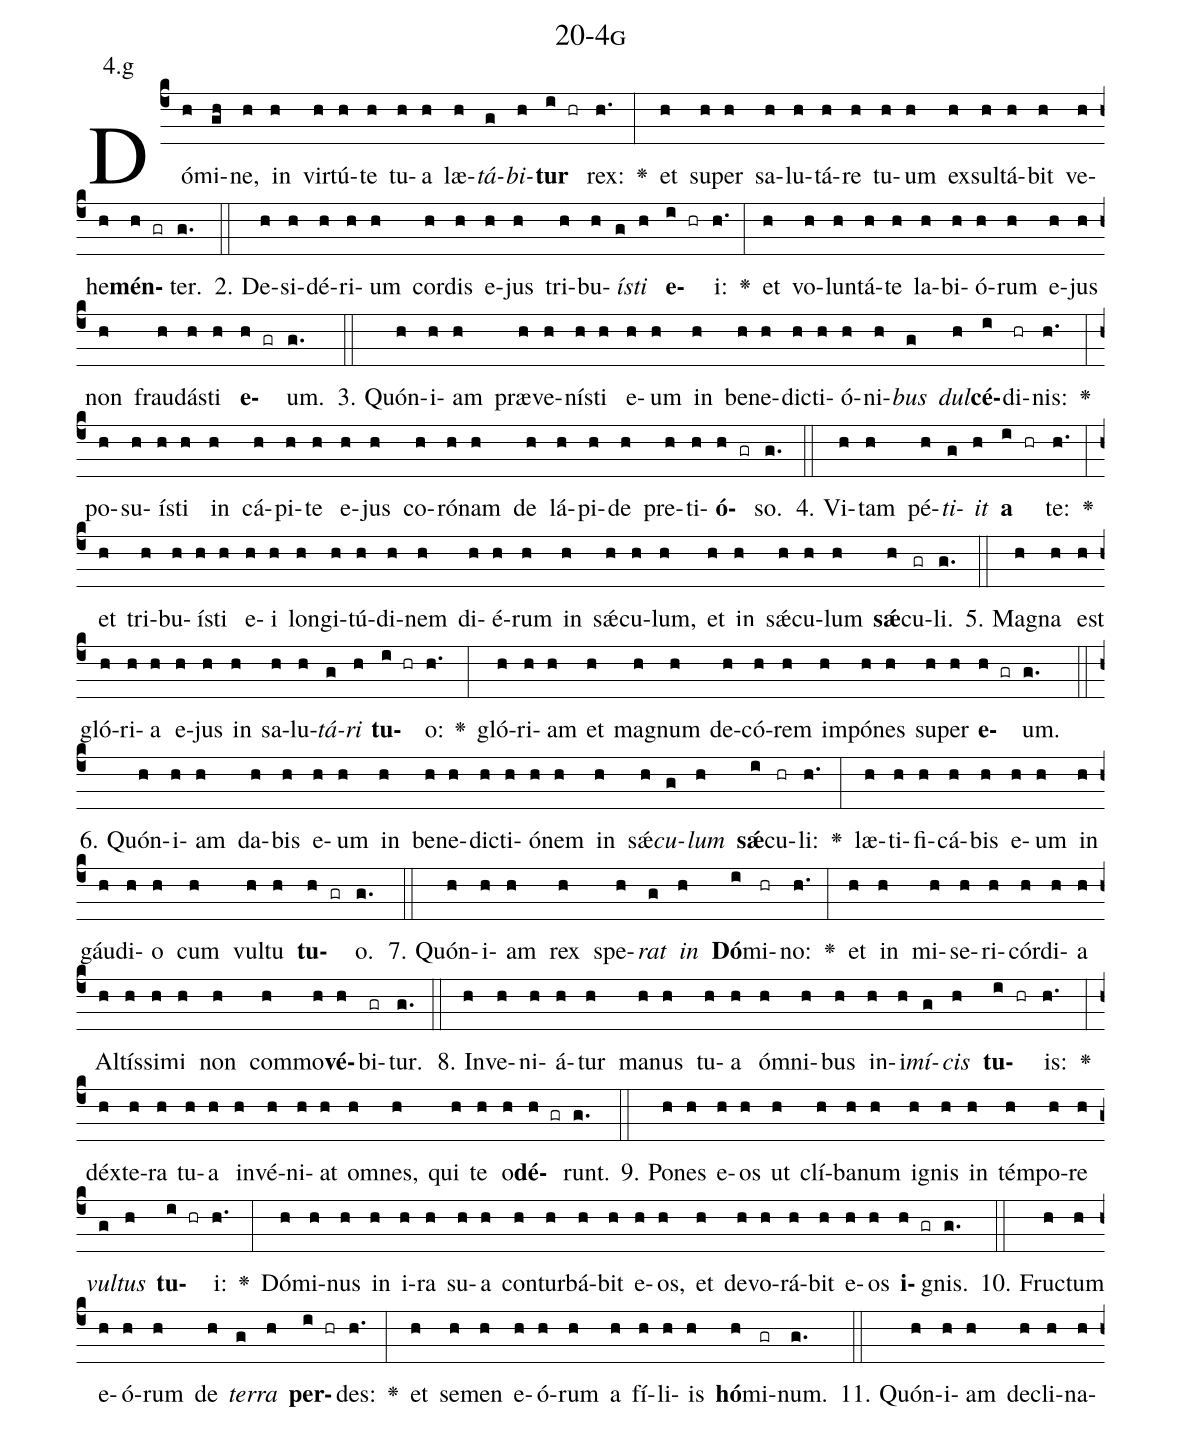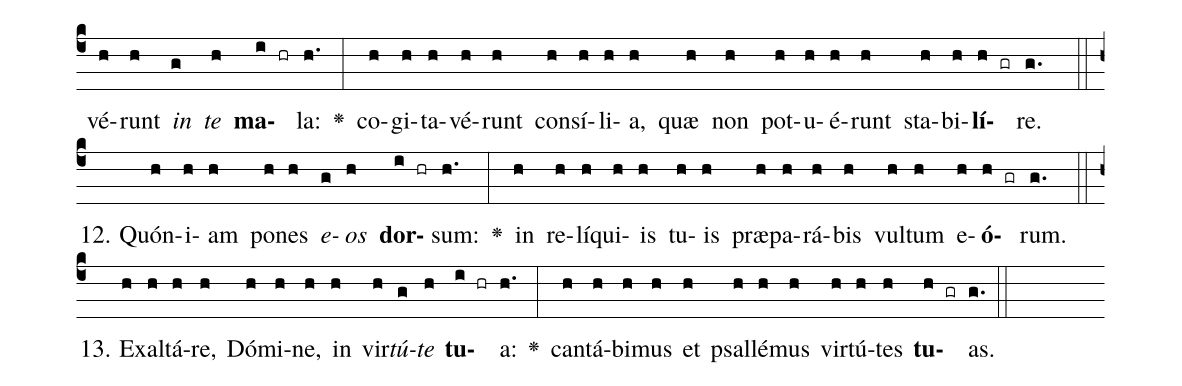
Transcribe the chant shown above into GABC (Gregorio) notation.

name: 20-4g;
annotation: 4.g;
%%
(c4)Dó(h)mi(gh)ne,(h) in(h) vir(h)tú(h)te(h) tu(h)a(h) læ(h)<i>tá</i>(g)<i>bi</i>(h)<b>tur</b>(i hr) rex:(h.) <v>\greheightstar</v>(:) et(h) su(h)per(h) sa(h)lu(h)tá(h)re(h) tu(h)um(h) ex(h)sul(h)tá(h)bit(h) ve(h)he(h)<b>mén</b>(h gr)ter.(g.) (::)
2. De(h)si(h)dé(h)ri(h)um(h) cor(h)dis(h) e(h)jus(h) tri(h)bu(h)<i>ís</i>(g)<i>ti</i>(h) <b>e</b>(i hr)i:(h.) <v>\greheightstar</v>(:) et(h) vo(h)lun(h)tá(h)te(h) la(h)bi(h)ó(h)rum(h) e(h)jus(h) non(h) frau(h)dás(h)ti(h) <b>e</b>(h gr)um.(g.) (::)
3. Quón(h)i(h)am(h) præ(h)ve(h)nís(h)ti(h) e(h)um(h) in(h) be(h)ne(h)dic(h)ti(h)ó(h)ni(h)<i>bus</i>(g) <i>dul</i>(h)<b>cé</b>(i)di(hr)nis:(h.) <v>\greheightstar</v>(:) po(h)su(h)ís(h)ti(h) in(h) cá(h)pi(h)te(h) e(h)jus(h) co(h)ró(h)nam(h) de(h) lá(h)pi(h)de(h) pre(h)ti(h)<b>ó</b>(h gr)so.(g.) (::)
4. Vi(h)tam(h) pé(h)<i>ti</i>(g)<i>it</i>(h) <b>a</b>(i hr) te:(h.) <v>\greheightstar</v>(:) et(h) tri(h)bu(h)ís(h)ti(h) e(h)i(h) lon(h)gi(h)tú(h)di(h)nem(h) di(h)é(h)rum(h) in(h) sǽ(h)cu(h)lum,(h) et(h) in(h) sǽ(h)cu(h)lum(h) <b>sǽ</b>(h)cu(gr)li.(g.) (::)
5. Ma(h)gna(h) est(h) gló(h)ri(h)a(h) e(h)jus(h) in(h) sa(h)lu(h)<i>tá</i>(g)<i>ri</i>(h) <b>tu</b>(i hr)o:(h.) <v>\greheightstar</v>(:) gló(h)ri(h)am(h) et(h) ma(h)gnum(h) de(h)có(h)rem(h) im(h)pó(h)nes(h) su(h)per(h) <b>e</b>(h gr)um.(g.) (::)
6. Quón(h)i(h)am(h) da(h)bis(h) e(h)um(h) in(h) be(h)ne(h)dic(h)ti(h)ó(h)nem(h) in(h) sǽ(h)<i>cu</i>(g)<i>lum</i>(h) <b>sǽ</b>(i)cu(hr)li:(h.) <v>\greheightstar</v>(:) læ(h)ti(h)fi(h)cá(h)bis(h) e(h)um(h) in(h) gáu(h)di(h)o(h) cum(h) vul(h)tu(h) <b>tu</b>(h gr)o.(g.) (::)
7. Quón(h)i(h)am(h) rex(h) spe(h)<i>rat</i>(g) <i>in</i>(h) <b>Dó</b>(i)mi(hr)no:(h.) <v>\greheightstar</v>(:) et(h) in(h) mi(h)se(h)ri(h)cór(h)di(h)a(h) Al(h)tís(h)si(h)mi(h) non(h) com(h)mo(h)<b>vé</b>(h)bi(gr)tur.(g.) (::)
8. In(h)ve(h)ni(h)á(h)tur(h) ma(h)nus(h) tu(h)a(h) óm(h)ni(h)bus(h) in(h)i(h)<i>mí</i>(g)<i>cis</i>(h) <b>tu</b>(i hr)is:(h.) <v>\greheightstar</v>(:) déx(h)te(h)ra(h) tu(h)a(h) in(h)vé(h)ni(h)at(h) om(h)nes,(h) qui(h) te(h) o(h)<b>dé</b>(h gr)runt.(g.) (::)
9. Po(h)nes(h) e(h)os(h) ut(h) clí(h)ba(h)num(h) i(h)gnis(h) in(h) tém(h)po(h)re(h) <i>vul</i>(g)<i>tus</i>(h) <b>tu</b>(i hr)i:(h.) <v>\greheightstar</v>(:) Dó(h)mi(h)nus(h) in(h) i(h)ra(h) su(h)a(h) con(h)tur(h)bá(h)bit(h) e(h)os,(h) et(h) de(h)vo(h)rá(h)bit(h) e(h)os(h) <b>i</b>(h gr)gnis.(g.) (::)
10. Fruc(h)tum(h) e(h)ó(h)rum(h) de(h) <i>ter</i>(g)<i>ra</i>(h) <b>per</b>(i hr)des:(h.) <v>\greheightstar</v>(:) et(h) se(h)men(h) e(h)ó(h)rum(h) a(h) fí(h)li(h)is(h) <b>hó</b>(h)mi(gr)num.(g.) (::)
11. Quón(h)i(h)am(h) de(h)cli(h)na(h)vé(h)runt(h) <i>in</i>(g) <i>te</i>(h) <b>ma</b>(i hr)la:(h.) <v>\greheightstar</v>(:) co(h)gi(h)ta(h)vé(h)runt(h) con(h)sí(h)li(h)a,(h) quæ(h) non(h) pot(h)u(h)é(h)runt(h) sta(h)bi(h)<b>lí</b>(h gr)re.(g.) (::)
12. Quón(h)i(h)am(h) po(h)nes(h) <i>e</i>(g)<i>os</i>(h) <b>dor</b>(i hr)sum:(h.) <v>\greheightstar</v>(:) in(h) re(h)lí(h)qui(h)is(h) tu(h)is(h) præ(h)pa(h)rá(h)bis(h) vul(h)tum(h) e(h)<b>ó</b>(h gr)rum.(g.) (::)
13. Ex(h)al(h)tá(h)re,(h) Dó(h)mi(h)ne,(h) in(h) vir(h)<i>tú</i>(g)<i>te</i>(h) <b>tu</b>(i hr)a:(h.) <v>\greheightstar</v>(:) can(h)tá(h)bi(h)mus(h) et(h) psal(h)lé(h)mus(h) vir(h)tú(h)tes(h) <b>tu</b>(h gr)as.(g.) (::)
